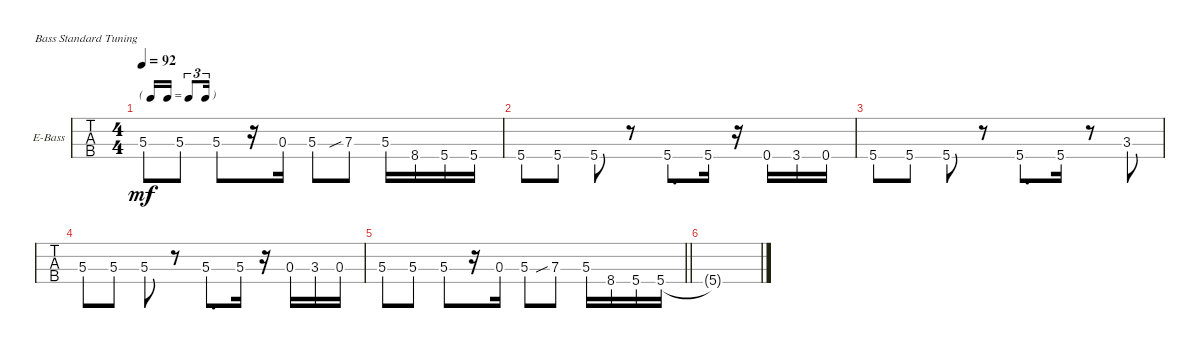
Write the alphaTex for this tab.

\defaultSystemsLayout 4
\bracketExtendMode nobrackets
\firstSystemTrackNameOrientation horizontal
\otherSystemsTrackNameOrientation horizontal
\track ("Electric Bass" "E-Bass") {instrument electricbassfinger}
\staff {tabs}
\tuning (G2 D2 A1 E1)
\ts (4 4)
\tf triplet16th
\tempo 92
\clef f4
\ks c
5.3{st}.8{dy mf} 5.3{st}.8 5.3.8 r.16 0.3.16 5.3{st}.8 7.3{sib st}.8 5.3.16 8.4.16 5.4.16 5.4.16 |
5.4{st}.8 5.4{st}.8 5.4.8 r.8 5.4{st}.8{d} 5.4{st}.16 r.16 0.4.16 3.4.16 0.4.16 |
5.4{st}.8 5.4{st}.8 5.4.8 r.8 5.4{st}.8{d} 5.4{st}.16 r.8 3.3.8 |
5.3{st}.8 5.3{st}.8 5.3.8 r.8 5.3{st}.8{d} 5.3{st}.16 r.16 0.3.16 3.3.16 0.3.16 |
\barLineRight lightlight
5.3{st}.8 5.3{st}.8 5.3.8 r.16 0.3.16 5.3{st}.8 7.3{sib st}.8 5.3.16 8.4.16 5.4.16 5.4.16 |
5.4{t}.1
